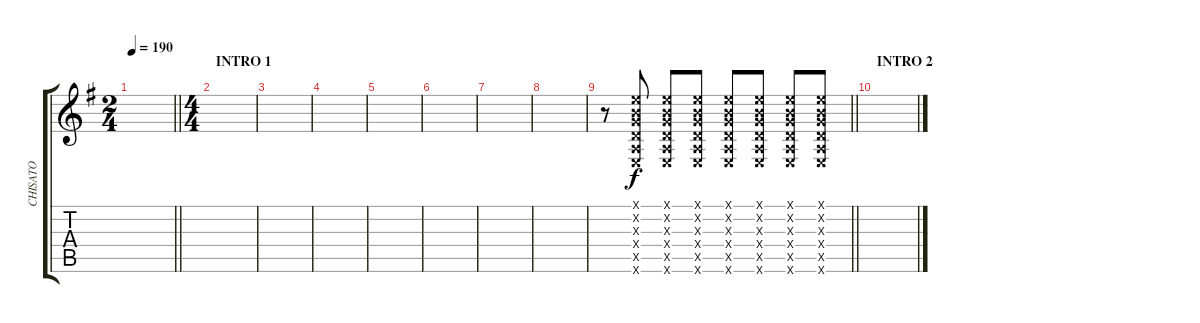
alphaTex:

\track ("CHISATO" "CHISATO") {instrument distortionguitar}
\staff {score tabs}
\tuning (E4 B3 G3 D3 A2 E2) {hide}
\ts (2 4)
\tempo 190
\clef g2
\barLineRight lightlight
\ks g
|
\ts (4 4)
\section ("" "INTRO 1")
|
|
|
|
|
|
|
\barLineRight lightlight
r.8 (0.1{x} 0.2{x} 0.3{x} 0.4{x} 0.5{x} 0.6{x}).8 (0.1{x} 0.2{x} 0.3{x} 0.4{x} 0.5{x} 0.6{x}).8 (0.1{x} 0.2{x} 0.3{x} 0.4{x} 0.5{x} 0.6{x}).8 (0.1{x} 0.2{x} 0.3{x} 0.4{x} 0.5{x} 0.6{x}).8 (0.1{x} 0.2{x} 0.3{x} 0.4{x} 0.5{x} 0.6{x}).8 (0.1{x} 0.2{x} 0.3{x} 0.4{x} 0.5{x} 0.6{x}).8 (0.1{x} 0.2{x} 0.3{x} 0.4{x} 0.5{x} 0.6{x}).8 |
\section ("" "INTRO 2")
